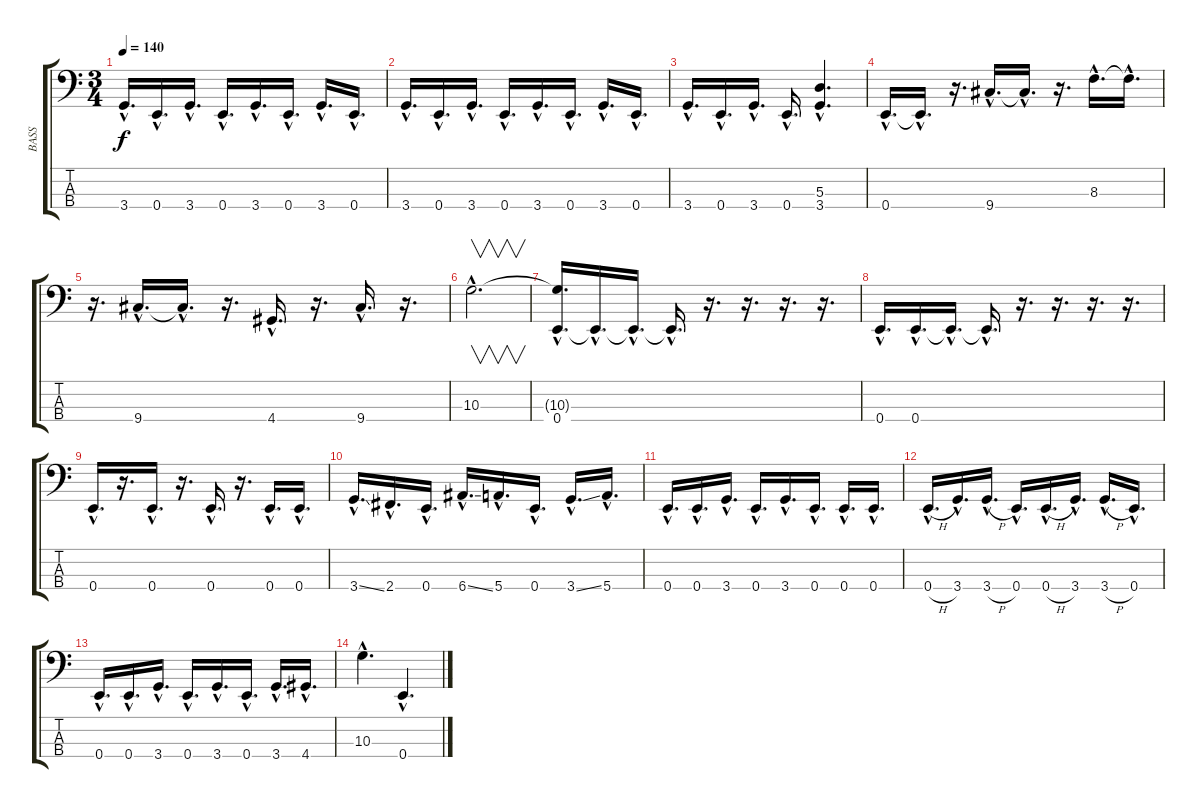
\track ("BASS" "BASS") {instrument slapbass1}
\staff {score tabs}
\tuning (G2 D2 A1 E1) {hide}
\ts (3 4)
\tempo 140
\clef f4
\ks c
3.4{hac}.16{d dy f} 0.4{hac}.16{d} 3.4{hac}.16{d} 0.4{hac}.16{d} 3.4{hac}.16{d} 0.4{hac}.16{d} 3.4{hac}.16{d} 0.4{hac}.16{d} |
3.4{hac}.16{d} 0.4{hac}.16{d} 3.4{hac}.16{d} 0.4{hac}.16{d} 3.4{hac}.16{d} 0.4{hac}.16{d} 3.4{hac}.16{d} 0.4{hac}.16{d} |
3.4{hac}.16{d} 0.4{hac}.16{d} 3.4{hac}.16{d} 0.4{hac}.16{d} (5.3{hac} 3.4{hac}).4{d} |
0.4{hac}.16{d} 0.4{hac t}.16{d} r.16{d} 9.4{hac}.16{d} 9.4{hac t}.16{d} r.16{d} 8.3{hac}.16{d} 8.3{hac t}.16{d} |
r.16{d} 9.4{hac}.16{d} 9.4{hac t}.16{d} r.16{d} 4.4{hac}.16{d} r.16{d} 9.4{hac}.16{d} r.16{d} |
10.3{hac}.2{v d} |
(10.3{hac t} 0.4{hac}).16{d} 0.4{hac t}.16{d} 0.4{hac t}.16{d} 0.4{hac t}.16{d} r.16{d} r.16{d} r.16{d} r.16{d} |
0.4{hac}.16{d} 0.4{hac}.16{d} 0.4{hac t}.16{d} 0.4{hac t}.16{d} r.16{d} r.16{d} r.16{d} r.16{d} |
0.4{hac}.16{d} r.16{d} 0.4{hac}.16{d} r.16{d} 0.4{hac}.16{d} r.16{d} 0.4{hac}.16{d} 0.4{hac}.16{d} |
3.4{ss hac}.16{d} 2.4{hac}.16{d} 0.4{hac}.16{d} 6.4{ss hac}.16{d} 5.4{hac}.16{d} 0.4{hac}.16{d} 3.4{ss hac}.16{d} 5.4{hac}.16{d} |
0.4{hac}.16{d} 0.4{hac}.16{d} 3.4{hac}.16{d} 0.4{hac}.16{d} 3.4{hac}.16{d} 0.4{hac}.16{d} 0.4{hac}.16{d} 0.4{hac}.16{d} |
0.4{h hac}.16{d} 3.4{hac}.16{d} 3.4{h hac}.16{d} 0.4{hac}.16{d} 0.4{h hac}.16{d} 3.4{hac}.16{d} 3.4{h hac}.16{d} 0.4{hac}.16{d} |
0.4{hac}.16{d} 0.4{hac}.16{d} 3.4{hac}.16{d} 0.4{hac}.16{d} 3.4{hac}.16{d} 0.4{hac}.16{d} 3.4{hac}.16{d} 4.4{hac}.16{d} |
10.3{hac}.4{d} 0.4{hac}.4{d}
